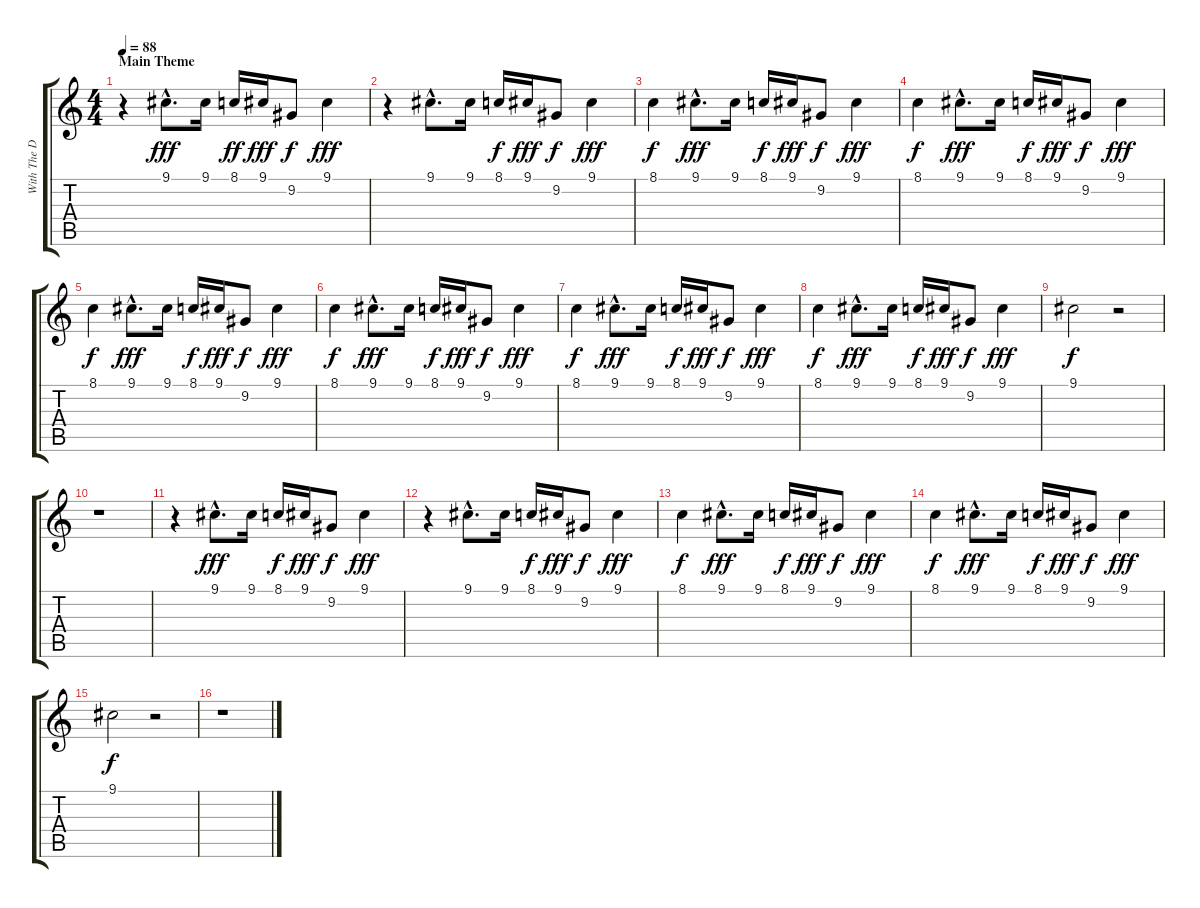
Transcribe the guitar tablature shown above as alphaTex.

\track ("With The Drums.." "With The D") {instrument percussiveorgan}
\staff {score tabs}
\tuning (E4 B3 G3 D3 A2 E2) {hide}
\ts (4 4)
\section ("" "Main Theme")
\tempo 88
\clef g2
\ks c
r.4{dy fff instrument percussiveorgan} 9.1{hac}.8{d} 9.1.16 8.1.16{dy ff} 9.1.16{dy fff} 9.2.8{dy f} 9.1.4{dy fff} |
r.4 9.1{hac}.8{d} 9.1.16 8.1.16{dy f} 9.1.16{dy fff} 9.2.8{dy f} 9.1.4{dy fff} |
8.1.4{dy f} 9.1{hac}.8{d dy fff} 9.1.16 8.1.16{dy f} 9.1.16{dy fff} 9.2.8{dy f} 9.1.4{dy fff} |
8.1.4{dy f} 9.1{hac}.8{d dy fff} 9.1.16 8.1.16{dy f} 9.1.16{dy fff} 9.2.8{dy f} 9.1.4{dy fff} |
8.1.4{dy f} 9.1{hac}.8{d dy fff} 9.1.16 8.1.16{dy f} 9.1.16{dy fff} 9.2.8{dy f} 9.1.4{dy fff} |
8.1.4{dy f} 9.1{hac}.8{d dy fff} 9.1.16 8.1.16{dy f} 9.1.16{dy fff} 9.2.8{dy f} 9.1.4{dy fff} |
8.1.4{dy f} 9.1{hac}.8{d dy fff} 9.1.16 8.1.16{dy f} 9.1.16{dy fff} 9.2.8{dy f} 9.1.4{dy fff} |
8.1.4{dy f} 9.1{hac}.8{d dy fff} 9.1.16 8.1.16{dy f} 9.1.16{dy fff} 9.2.8{dy f} 9.1.4{dy fff} |
9.1.2{dy f} r.2 |
r.1 |
r.4 9.1{hac}.8{d dy fff} 9.1.16 8.1.16{dy f} 9.1.16{dy fff} 9.2.8{dy f} 9.1.4{dy fff} |
r.4 9.1{hac}.8{d} 9.1.16 8.1.16{dy f} 9.1.16{dy fff} 9.2.8{dy f} 9.1.4{dy fff} |
8.1.4{dy f} 9.1{hac}.8{d dy fff} 9.1.16 8.1.16{dy f} 9.1.16{dy fff} 9.2.8{dy f} 9.1.4{dy fff} |
8.1.4{dy f} 9.1{hac}.8{d dy fff} 9.1.16 8.1.16{dy f} 9.1.16{dy fff} 9.2.8{dy f} 9.1.4{dy fff} |
9.1.2{dy f} r.2 |
r.1
